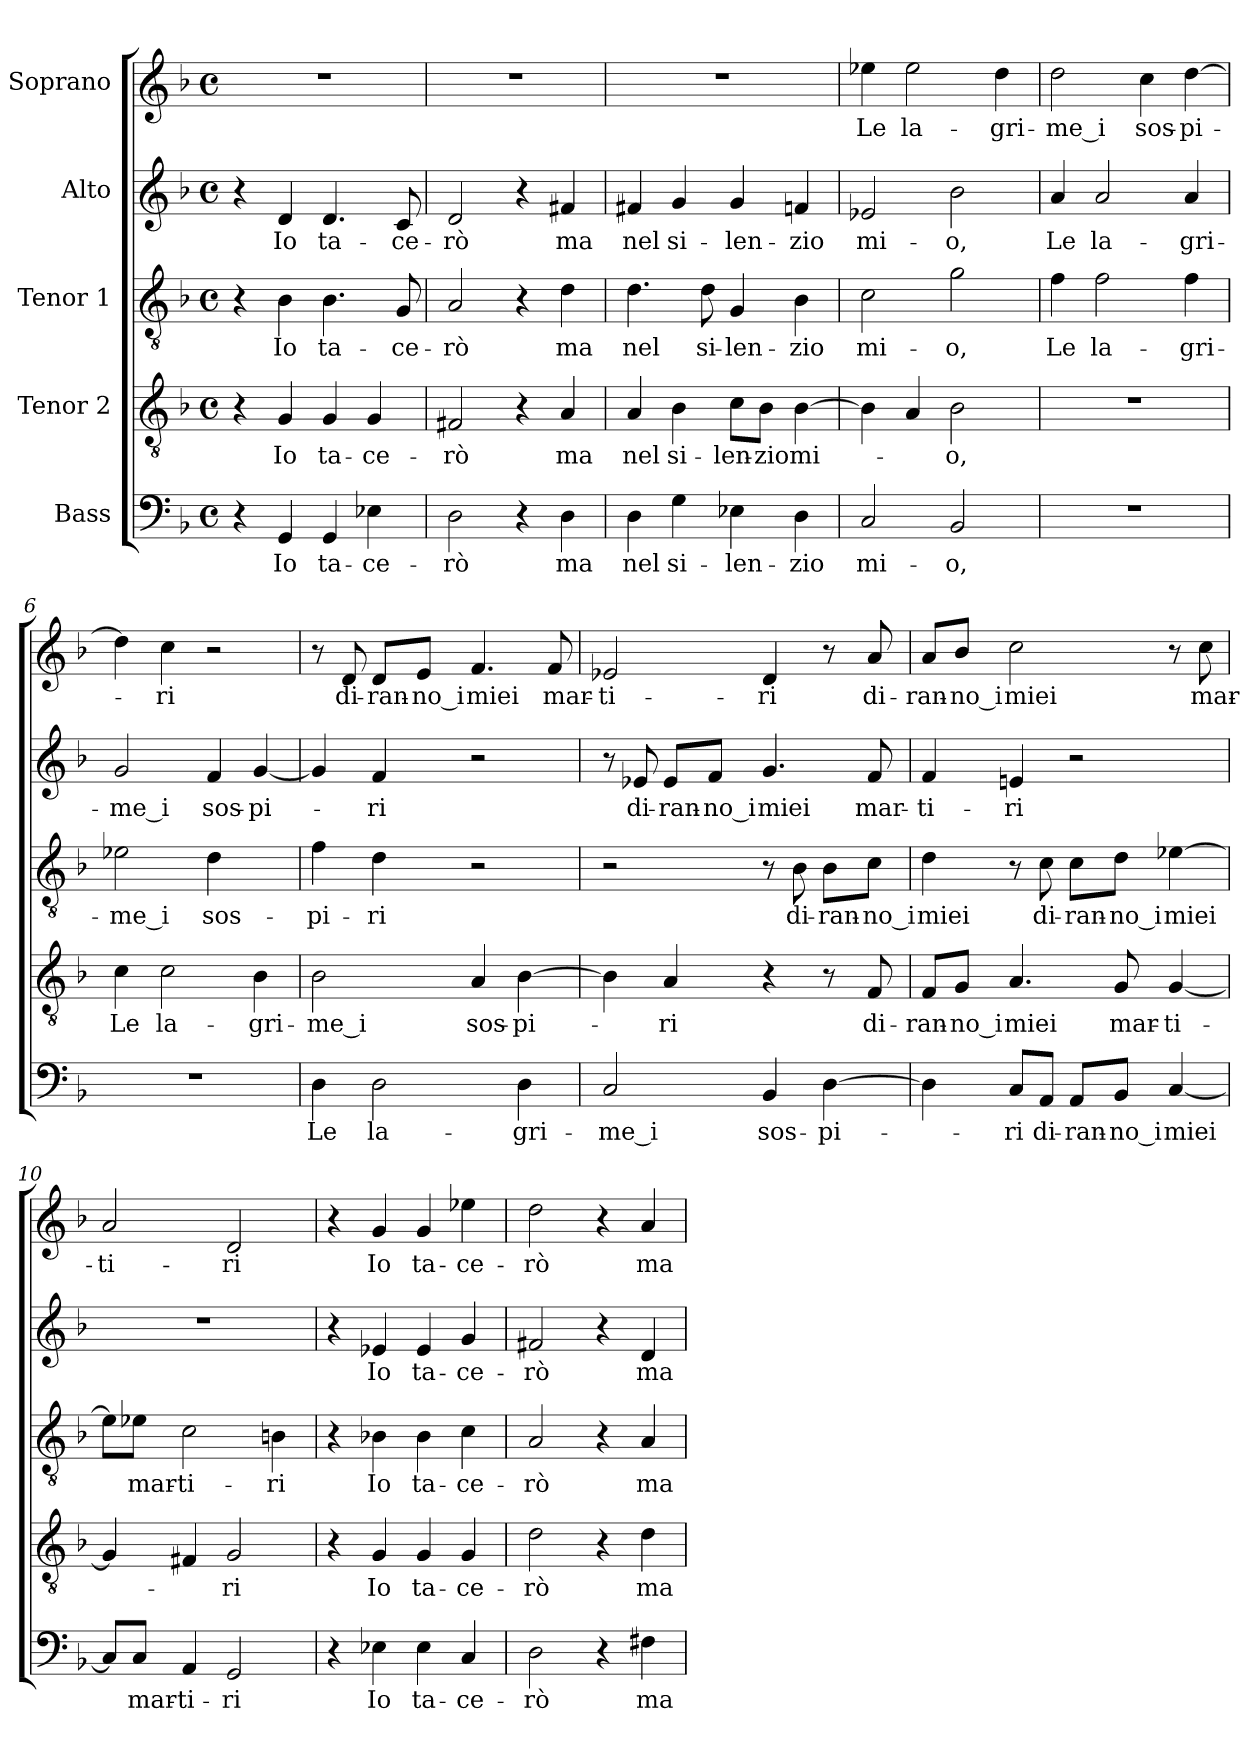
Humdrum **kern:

**kern	**text	**kern	**text	**kern	**text	**kern	**text	**kern	**text
*part5	*part5	*part4	*part4	*part3	*part3	*part2	*part2	*part1	*part1
*staff5	*staff5	*staff4	*staff4	*staff3	*staff3	*staff2	*staff2	*staff1	*staff1
*I"Bass	*	*I"Tenor 2	*	*I"Tenor 1	*	*I"Alto	*	*I"Soprano	*
*clefF4	*	*clefGv2	*	*clefGv2	*	*clefG2	*	*clefG2	*
*k[b-]	*	*k[b-]	*	*k[b-]	*	*k[b-]	*	*k[b-]	*
*F:	*	*F:	*	*F:	*	*F:	*	*F:	*
*M4/4	*	*M4/4	*	*M4/4	*	*M4/4	*	*M4/4	*
*met(c)	*	*met(c)	*	*met(c)	*	*met(c)	*	*met(c)	*
=1	=1	=1	=1	=1	=1	=1	=1	=1	=1
4r	.	4r	.	4r	.	4r	.	1r	.
4GG/	Io	4G/	Io	4B-\	Io	4d/	Io	.	.
4GG/	ta-	4G/	ta-	4.B-\	ta-	4.d/	ta-	.	.
4E-X\	-ce-	4G/	-ce-	.	.	.	.	.	.
.	.	.	.	8G/	-ce-	8c/	-ce-	.	.
=2	=2	=2	=2	=2	=2	=2	=2	=2	=2
2D\	-rò	2F#X/	-rò	2A/	-rò	2d/	-rò	1r	.
4r	.	4r	.	4r	.	4r	.	.	.
4D\	ma	4A/	ma	4d\	ma	4f#X/	ma	.	.
=3	=3	=3	=3	=3	=3	=3	=3	=3	=3
4D\	nel	4A/	nel	4.d\	nel	4f#X/	nel	1r	.
4G\	si-	4B-\	si-	.	.	4g/	si-	.	.
.	.	.	.	8d\	si-	.	.	.	.
4E-X\	-len-	8c\L	-len-	4G/	-len-	4g/	-len-	.	.
.	.	8B-\J	-zio	.	.	.	.	.	.
4D\	-zio	[4B-\	mi-	4B-\	-zio	4fn/	-zio	.	.
=4	=4	=4	=4	=4	=4	=4	=4	=4	=4
2C/	mi-	4B-\]	.	2c\	mi-	2e-X/	mi-	4ee-X\	Le
.	.	4A/	.	.	.	.	.	2ee-\	la-
2BB-/	-o,	2B-\	-o,	2g\	-o,	2b-\	-o,	.	.
.	.	.	.	.	.	.	.	4dd\	-gri-
=5	=5	=5	=5	=5	=5	=5	=5	=5	=5
1r	.	1r	.	4f\	Le	4a/	Le	2dd\	-me_i
.	.	.	.	2f\	la-	2a/	la-	.	.
.	.	.	.	.	.	.	.	4cc\	sos-
.	.	.	.	4f\	-gri-	4a/	-gri-	[4dd\	-pi-
=6	=6	=6	=6	=6	=6	=6	=6	=6	=6
1r	.	4c\	Le	2e-X\	-me_i	2g/	-me_i	4dd\]	.
.	.	2c\	la-	.	.	.	.	4cc\	-ri
.	.	.	.	4d\	sos-	4f/	sos-	2r	.
.	.	4B-\	-gri-	4ryy	.	[4g/	-pi-	.	.
!!LO:LB:g=z
=7	=7	=7	=7	=7	=7	=7	=7	=7	=7
4D\	Le	2B-\	-me_i	4f\	-pi-	4g/]	.	8r	.
.	.	.	.	.	.	.	.	8d/	di-
2D\	la-	.	.	4d\	-ri	4f/	-ri	8d/L	-ran-
.	.	.	.	.	.	.	.	8e/J	-no_i
.	.	4A/	sos-	2r	.	2r	.	4.f/	miei
4D\	-gri-	[4B-\	-pi-	.	.	.	.	.	.
.	.	.	.	.	.	.	.	8f/	mar-
=8	=8	=8	=8	=8	=8	=8	=8	=8	=8
2C/	-me_i	4B-\]	.	2r	.	8r	.	2e-X/	-ti-
.	.	.	.	.	.	8e-X/	di-	.	.
.	.	4A/	-ri	.	.	8e-/L	-ran-	.	.
.	.	.	.	.	.	8f/J	-no_i	.	.
4BB-/	sos-	4r	.	8r	.	4.g/	miei	4d/	-ri
.	.	.	.	8B-\	di-	.	.	.	.
[4D\	-pi-	8r	.	8B-\L	-ran-	.	.	8r	.
.	.	8F/	di-	8c\J	-no_i	8f/	mar-	8a/	di-
=9	=9	=9	=9	=9	=9	=9	=9	=9	=9
4D\]	.	8F/L	-ran-	4d\	miei	4f/	-ti-	8a/L	-ran-
.	.	8G/J	-no_i	.	.	.	.	8b-/J	-no_i
8C/L	-ri	4.A/	miei	8r	.	4en/	-ri	2cc\	miei
8AA/J	di-	.	.	8c\	di-	.	.	.	.
8AA/L	-ran-	.	.	8c\L	-ran-	2r	.	.	.
8BB-/J	-no_i	8G/	mar-	8d\J	-no_i	.	.	.	.
[4C/	miei	[4G/	-ti-	[4e-X\	miei	.	.	8r	.
.	.	.	.	.	.	.	.	8cc\	mar-
=10	=10	=10	=10	=10	=10	=10	=10	=10	=10
8C/L]	.	4G/]	.	8e-\L]	.	1r	.	2a/	-ti-
8C/J	mar-	.	.	8e-X\J	mar-	.	.	.	.
4AA/	-ti-	4F#X/	.	2c\	-ti-	.	.	.	.
2GG/	-ri	2G/	-ri	.	.	.	.	2d/	-ri
.	.	.	.	4Bn\	-ri	.	.	.	.
=11	=11	=11	=11	=11	=11	=11	=11	=11	=11
4r	.	4r	.	4r	.	4r	.	4r	.
4E-X\	Io	4G/	Io	4B-X\	Io	4e-X/	Io	4g/	Io
4E-\	ta-	4G/	ta-	4B-\	-ta-	4e-/	ta-	4g/	ta-
4C/	-ce-	4G/	-ce-	4c\	-ce-	4g/	-ce-	4ee-X\	-ce-
!!LO:PB:g=z
=12	=12	=12	=12	=12	=12	=12	=12	=12	=12
2D\	-rò	2d\	-rò	2A/	rò	2f#X/	-rò	2dd\	-rò
4r	.	4r	.	4r	.	4r	.	4r	.
4F#X\	ma	4d\	ma	4A/	ma	4d/	ma	4a/	ma
=	=	=	=	=	=	=	=	=	=
*-	*-	*-	*-	*-	*-	*-	*-	*-	*-
